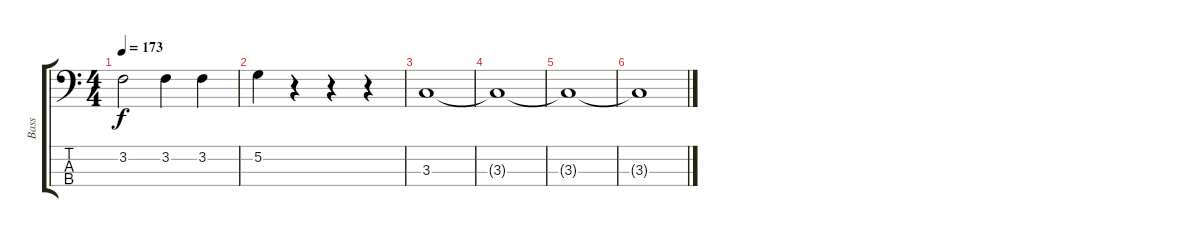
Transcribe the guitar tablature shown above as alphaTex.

\track ("Bass" "Bass") {instrument electricbasspick}
\staff {score tabs}
\tuning (G2 D2 A1 E1) {hide}
\ts (4 4)
\tempo 173
\clef f4
\ks c
3.2.2{dy f} 3.2.4 3.2.4 |
5.2.4 r.4 r.4 r.4 |
3.3.1 |
3.3{t}.1 |
3.3{t}.1 |
3.3{t}.1
